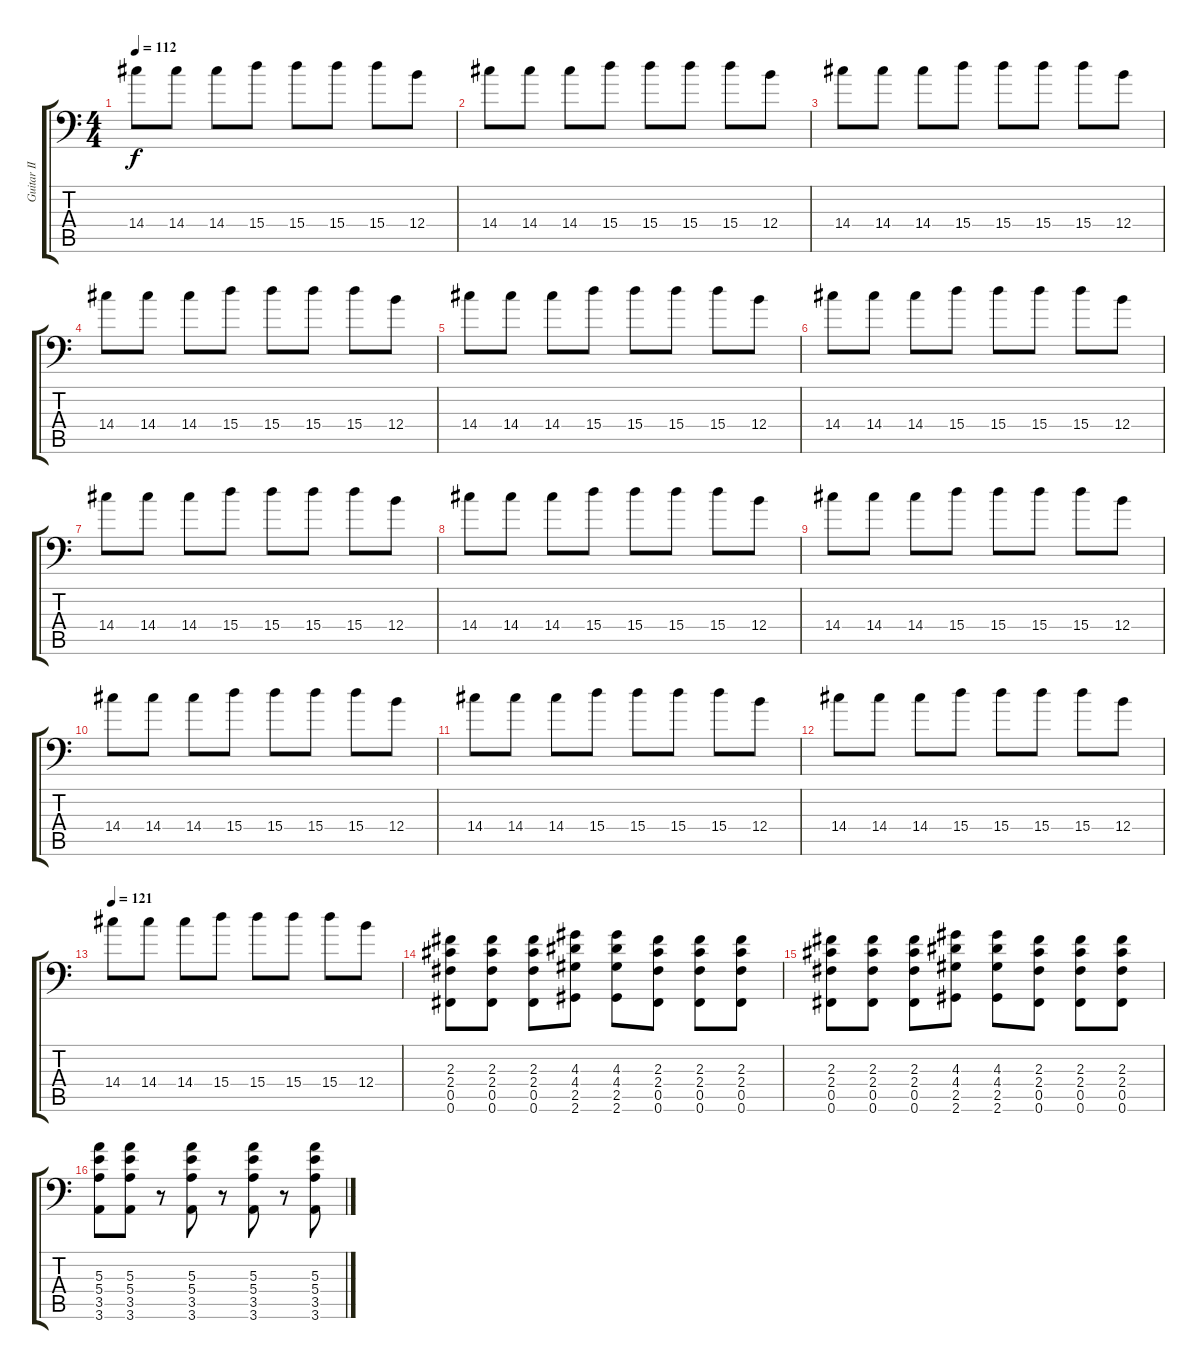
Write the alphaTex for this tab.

\track ("Guitar II [Mike Gallagher]" "Guitar II ") {instrument distortionguitar}
\staff {score tabs}
\tuning (B3 Ab3 E3 B2 Gb2 Gb1) {hide}
\ts (4 4)
\tempo 112
\clef f4
\ks c
14.4.8{dy f} 14.4.8 14.4.8 15.4.8 15.4.8 15.4.8 15.4.8 12.4.8 |
14.4.8 14.4.8 14.4.8 15.4.8 15.4.8 15.4.8 15.4.8 12.4.8 |
14.4.8 14.4.8 14.4.8 15.4.8 15.4.8 15.4.8 15.4.8 12.4.8 |
14.4.8 14.4.8 14.4.8 15.4.8 15.4.8 15.4.8 15.4.8 12.4.8 |
14.4.8 14.4.8 14.4.8 15.4.8 15.4.8 15.4.8 15.4.8 12.4.8 |
14.4.8 14.4.8 14.4.8 15.4.8 15.4.8 15.4.8 15.4.8 12.4.8 |
14.4.8 14.4.8 14.4.8 15.4.8 15.4.8 15.4.8 15.4.8 12.4.8 |
14.4.8 14.4.8 14.4.8 15.4.8 15.4.8 15.4.8 15.4.8 12.4.8 |
14.4.8 14.4.8 14.4.8 15.4.8 15.4.8 15.4.8 15.4.8 12.4.8 |
14.4.8 14.4.8 14.4.8 15.4.8 15.4.8 15.4.8 15.4.8 12.4.8 |
14.4.8 14.4.8 14.4.8 15.4.8 15.4.8 15.4.8 15.4.8 12.4.8 |
14.4.8 14.4.8 14.4.8 15.4.8 15.4.8 15.4.8 15.4.8 12.4.8 |
\tempo 121
14.4.8 14.4.8 14.4.8 15.4.8 15.4.8 15.4.8 15.4.8 12.4.8 |
(2.3 2.4 0.5 0.6).8 (2.3 2.4 0.5 0.6).8 (2.3 2.4 0.5 0.6).8 (4.3 4.4 2.5 2.6).8 (4.3 4.4 2.5 2.6).8 (2.3 2.4 0.5 0.6).8 (2.3 2.4 0.5 0.6).8 (2.3 2.4 0.5 0.6).8 |
(2.3 2.4 0.5 0.6).8 (2.3 2.4 0.5 0.6).8 (2.3 2.4 0.5 0.6).8 (4.3 4.4 2.5 2.6).8 (4.3 4.4 2.5 2.6).8 (2.3 2.4 0.5 0.6).8 (2.3 2.4 0.5 0.6).8 (2.3 2.4 0.5 0.6).8 |
(5.3 5.4 3.5 3.6).8 (5.3 5.4 3.5 3.6).8 r.8 (5.3 5.4 3.5 3.6).8 r.8 (5.3 5.4 3.5 3.6).8 r.8 (5.3 5.4 3.5 3.6).8
